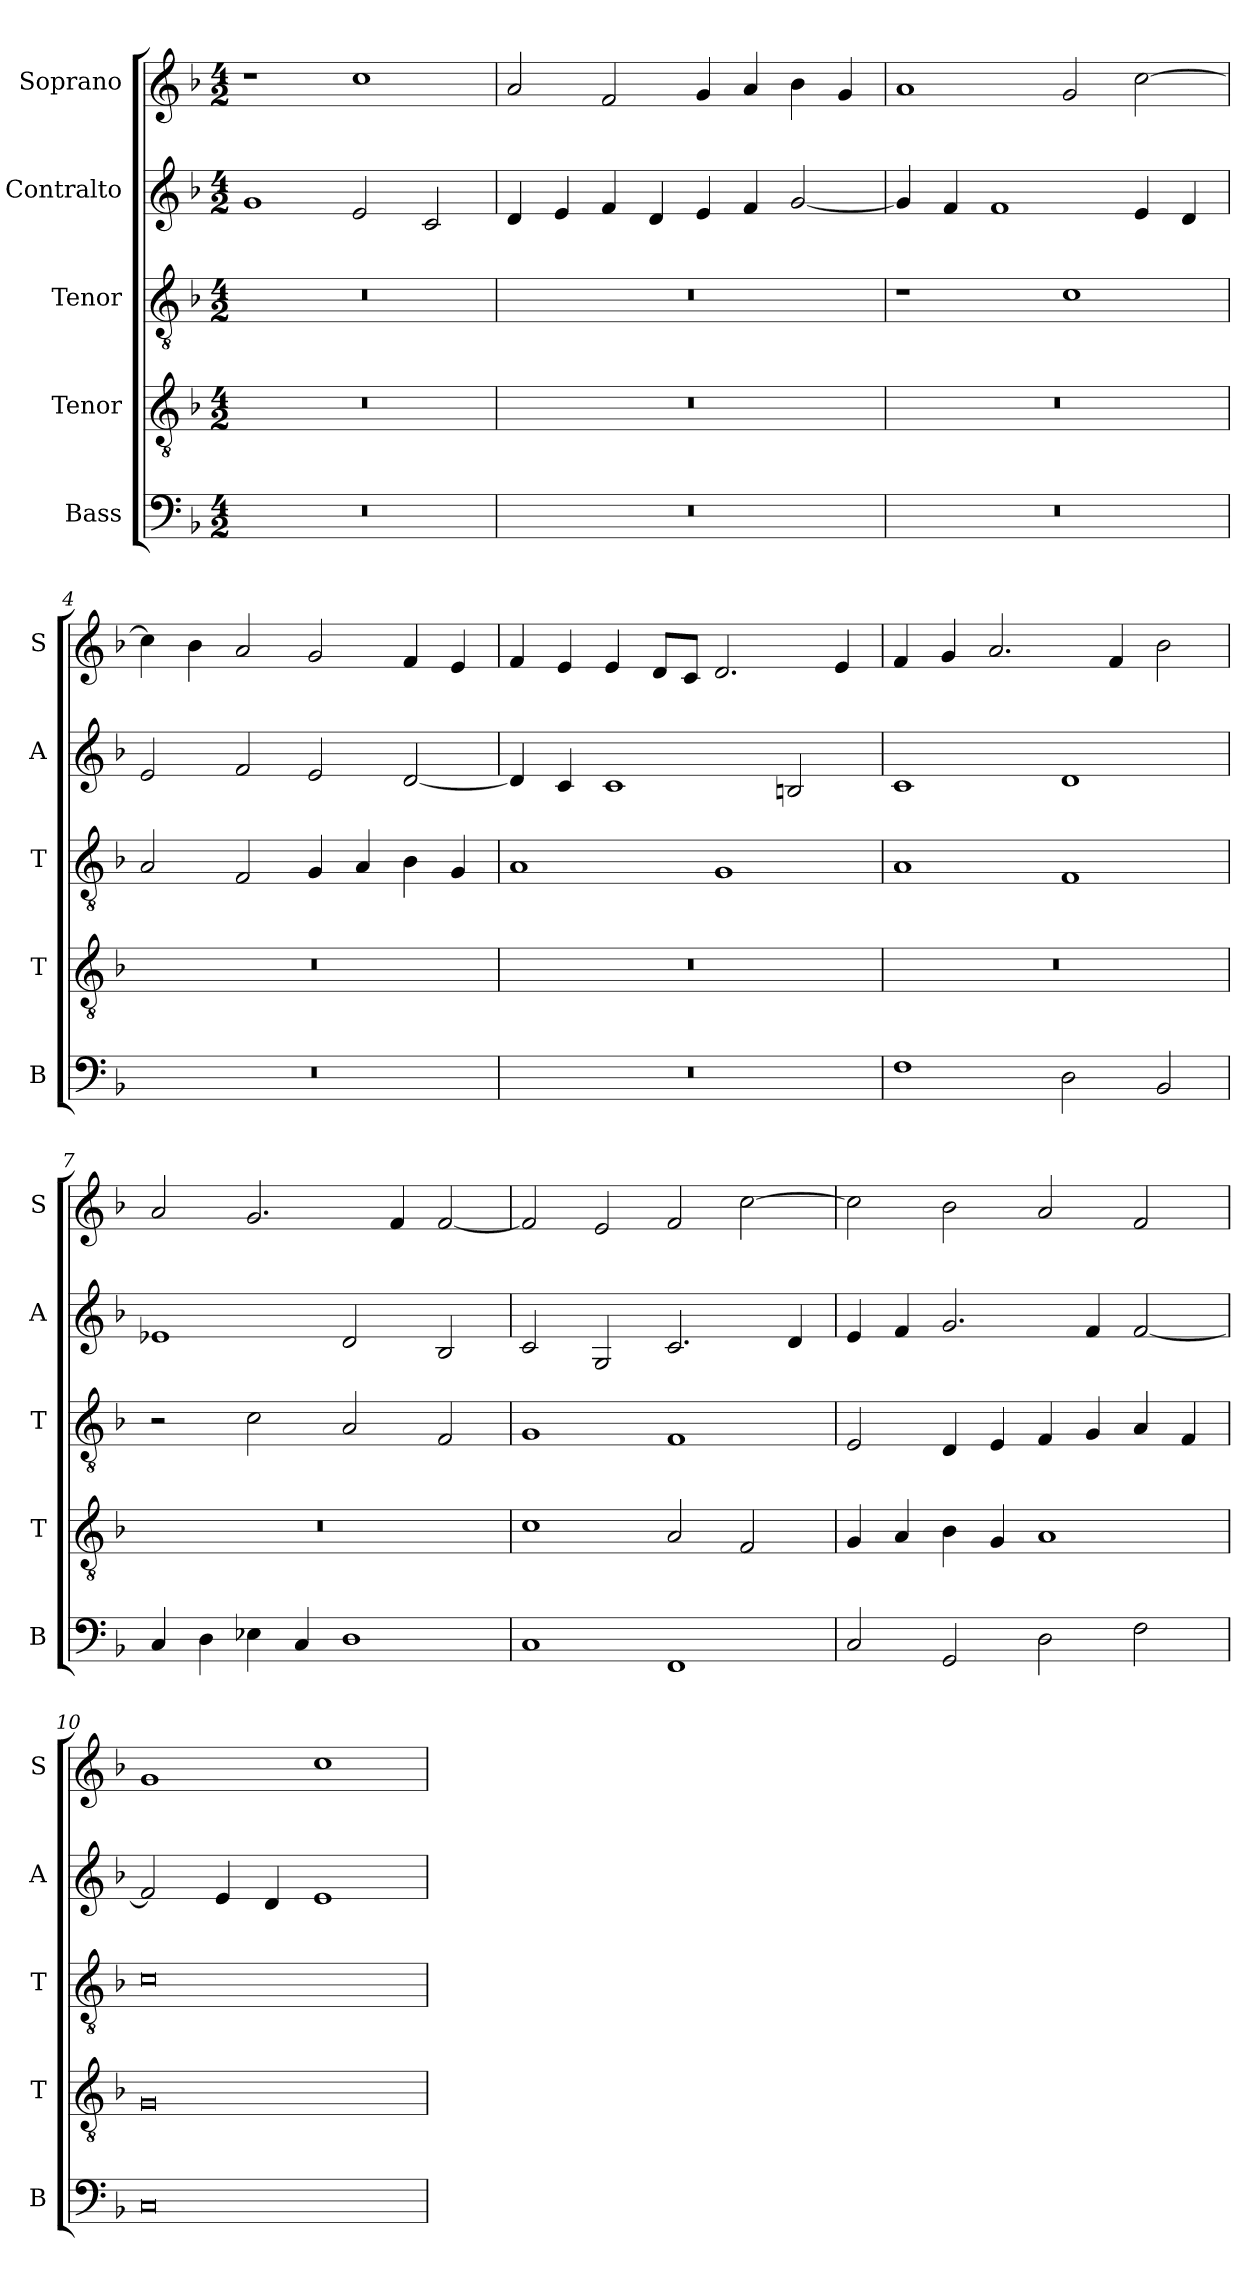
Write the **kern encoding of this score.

**kern	**kern	**kern	**kern	**kern
*part5	*part4	*part3	*part2	*part1
*staff5	*staff4	*staff3	*staff2	*staff1
*I"Bass	*I"Tenor	*I"Tenor	*I"Contralto	*I"Soprano
*I'B	*I'T	*I'T	*I'A	*I'S
*clefF4	*clefGv2	*clefGv2	*clefG2	*clefG2
*k[b-]	*k[b-]	*k[b-]	*k[b-]	*k[b-]
*F:ion	*F:ion	*F:ion	*F:ion	*F:ion
*M4/2	*M4/2	*M4/2	*M4/2	*M4/2
=1	=1	=1	=1	=1
0r	0r	0r	1g	1r
.	.	.	2e	1cc
.	.	.	2c	.
=2	=2	=2	=2	=2
0r	0r	0r	4d	2a
.	.	.	4e	.
.	.	.	4f	2f
.	.	.	4d	.
.	.	.	4e	4g
.	.	.	4f	4a
.	.	.	[2g	4b-
.	.	.	.	4g
=3	=3	=3	=3	=3
0r	0r	1r	4g]	1a
.	.	.	4f	.
.	.	.	1f	.
.	.	1c	.	2g
.	.	.	4e	[2cc
.	.	.	4d	.
=4	=4	=4	=4	=4
0r	0r	2A	2e	4cc]
.	.	.	.	4b-
.	.	2F	2f	2a
.	.	4G	2e	2g
.	.	4A	.	.
.	.	4B-	[2d	4f
.	.	4G	.	4e
=5	=5	=5	=5	=5
0r	0r	1A	4d]	4f
.	.	.	4c	4e
.	.	.	1c	4e
.	.	.	.	8d/L
.	.	.	.	8c/J
.	.	1G	.	2.d
.	.	.	2Bn	.
.	.	.	.	4e
=6	=6	=6	=6	=6
1F	0r	1A	1c	4f
.	.	.	.	4g
.	.	.	.	2.a
2D	.	1F	1d	.
.	.	.	.	4f
2BB-	.	.	.	2b-
=7	=7	=7	=7	=7
4C	0r	2r	1e-X	2a
4D	.	.	.	.
4E-X	.	2c	.	2.g
4C	.	.	.	.
1D	.	2A	2d	.
.	.	.	.	4f
.	.	2F	2B-	[2f
=8	=8	=8	=8	=8
1C	1c	1G	2c	2f]
.	.	.	2G	2e
1FF	2A	1F	2.c	2f
.	2F	.	.	[2cc
.	.	.	4d	.
=9	=9	=9	=9	=9
2C	4G	2E	4e	2cc]
.	4A	.	4f	.
2GG	4B-	4D	2.g	2b-
.	4G	4E	.	.
2D	1A	4F	.	2a
.	.	4G	4f	.
2F	.	4A	[2f	2f
.	.	4F	.	.
=10	=10	=10	=10	=10
0C	0G	0c	2f]	1g
.	.	.	4e	.
.	.	.	4d	.
.	.	.	1e	1cc
=	=	=	=	=
*-	*-	*-	*-	*-
